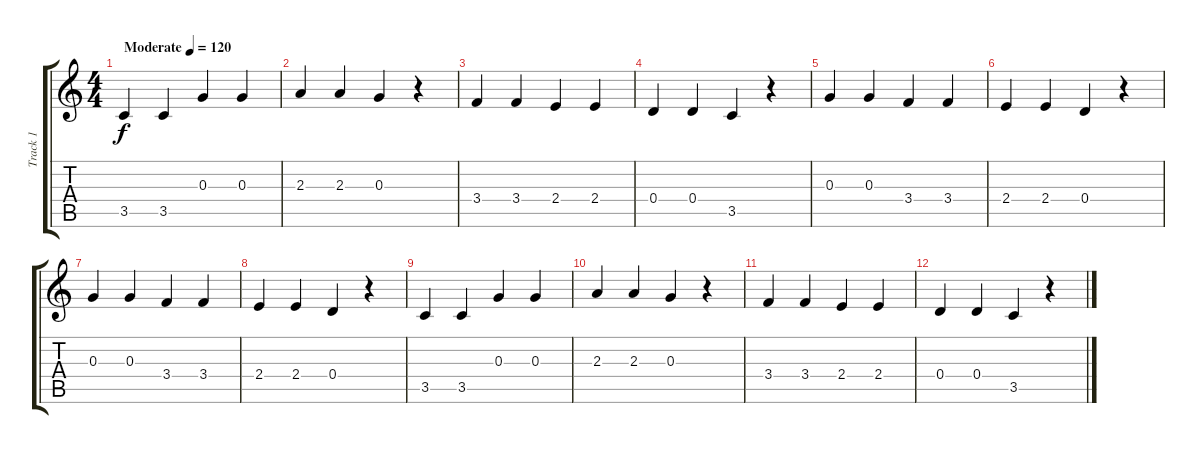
\track ("Track 1" "Track 1") {instrument acousticguitarsteel}
\staff {score tabs}
\tuning (E4 B3 G3 D3 A2 E2) {hide}
\ts (4 4)
\tempo (120 "Moderate")
\clef g2
\ks c
3.5.4{dy f instrument acousticguitarsteel} 3.5.4 0.3.4 0.3.4 |
2.3.4 2.3.4 0.3.4 r.4 |
3.4.4 3.4.4 2.4.4 2.4.4 |
0.4.4 0.4.4 3.5.4 r.4 |
0.3.4 0.3.4 3.4.4 3.4.4 |
2.4.4 2.4.4 0.4.4 r.4 |
0.3.4 0.3.4 3.4.4 3.4.4 |
2.4.4 2.4.4 0.4.4 r.4 |
3.5.4 3.5.4 0.3.4 0.3.4 |
2.3.4 2.3.4 0.3.4 r.4 |
3.4.4 3.4.4 2.4.4 2.4.4 |
0.4.4 0.4.4 3.5.4 r.4
